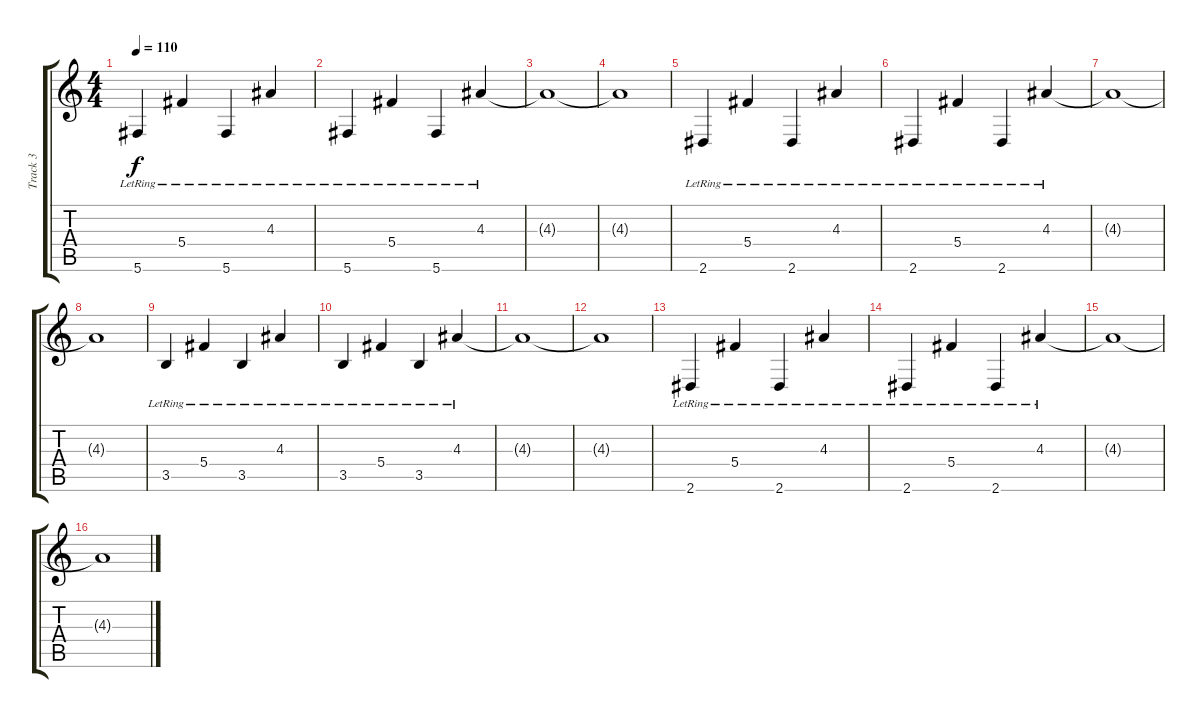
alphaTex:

\track ("Track 3" "Track 3") {instrument electricguitarjazz}
\staff {score tabs}
\tuning (Eb4 Bb3 Gb3 Db3 Ab2 Db2) {hide}
\ts (4 4)
\tempo 110
\clef g2
\ks c
5.6{lr}.4{dy f volume 6} 5.4{lr}.4 5.6{lr}.4 4.3{lr}.4 |
5.6{lr}.4 5.4{lr}.4 5.6{lr}.4 4.3{lr}.4 |
4.3{t}.1 |
4.3{t}.1 |
2.6{lr}.4{volume 4} 5.4{lr}.4 2.6{lr}.4 4.3{lr}.4 |
2.6{lr}.4 5.4{lr}.4 2.6{lr}.4 4.3{lr}.4 |
4.3{t}.1 |
4.3{t}.1 |
3.5{lr}.4{volume 2} 5.4{lr}.4 3.5{lr}.4 4.3{lr}.4 |
3.5{lr}.4 5.4{lr}.4 3.5{lr}.4 4.3{lr}.4 |
4.3{t}.1 |
4.3{t}.1 |
2.6{lr}.4{volume 0} 5.4{lr}.4 2.6{lr}.4 4.3{lr}.4 |
2.6{lr}.4 5.4{lr}.4 2.6{lr}.4 4.3{lr}.4 |
4.3{t}.1 |
4.3{t}.1
